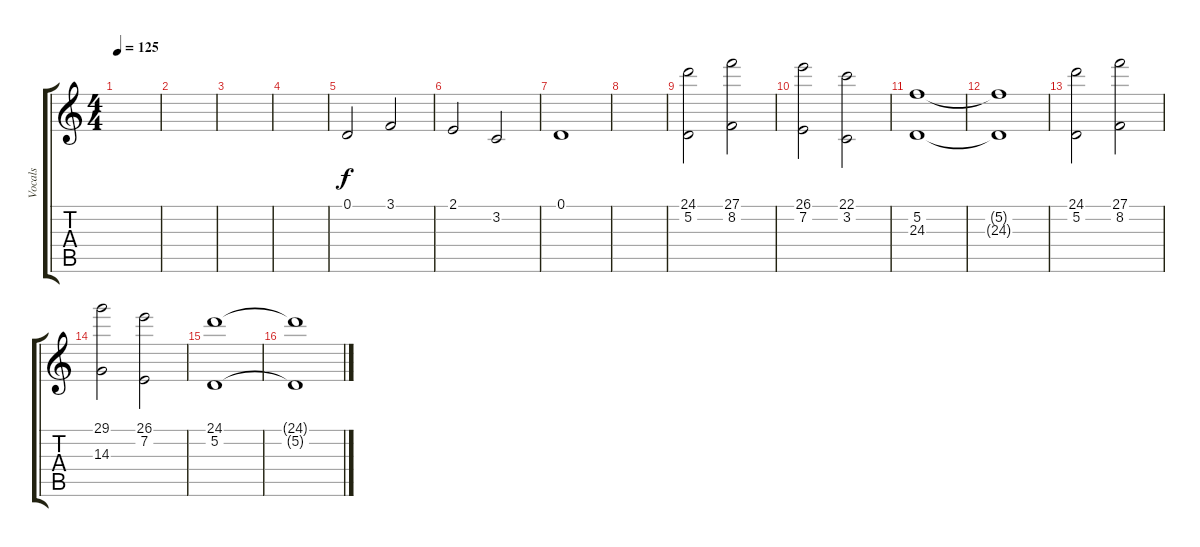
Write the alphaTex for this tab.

\track ("Vocals" "Vocals") {instrument synthvoice}
\staff {score tabs}
\tuning (D4 A3 F3 C3 G2 D2) {hide}
\ts (4 4)
\tempo 125
\clef g2
\ks c
|
|
|
|
0.1.2{volume 7} 3.1.2 |
2.1.2 3.2.2 |
0.1.1 |
|
(24.1 5.2).2 (27.1 8.2).2 |
(26.1 7.2).2 (22.1 3.2).2 |
(5.2 24.3).1 |
(5.2{t} 24.3{t}).1 |
(24.1 5.2).2 (27.1 8.2).2 |
(29.1 14.3).2 (26.1 7.2).2 |
(24.1 5.2).1 |
(24.1{t} 5.2{t}).1
